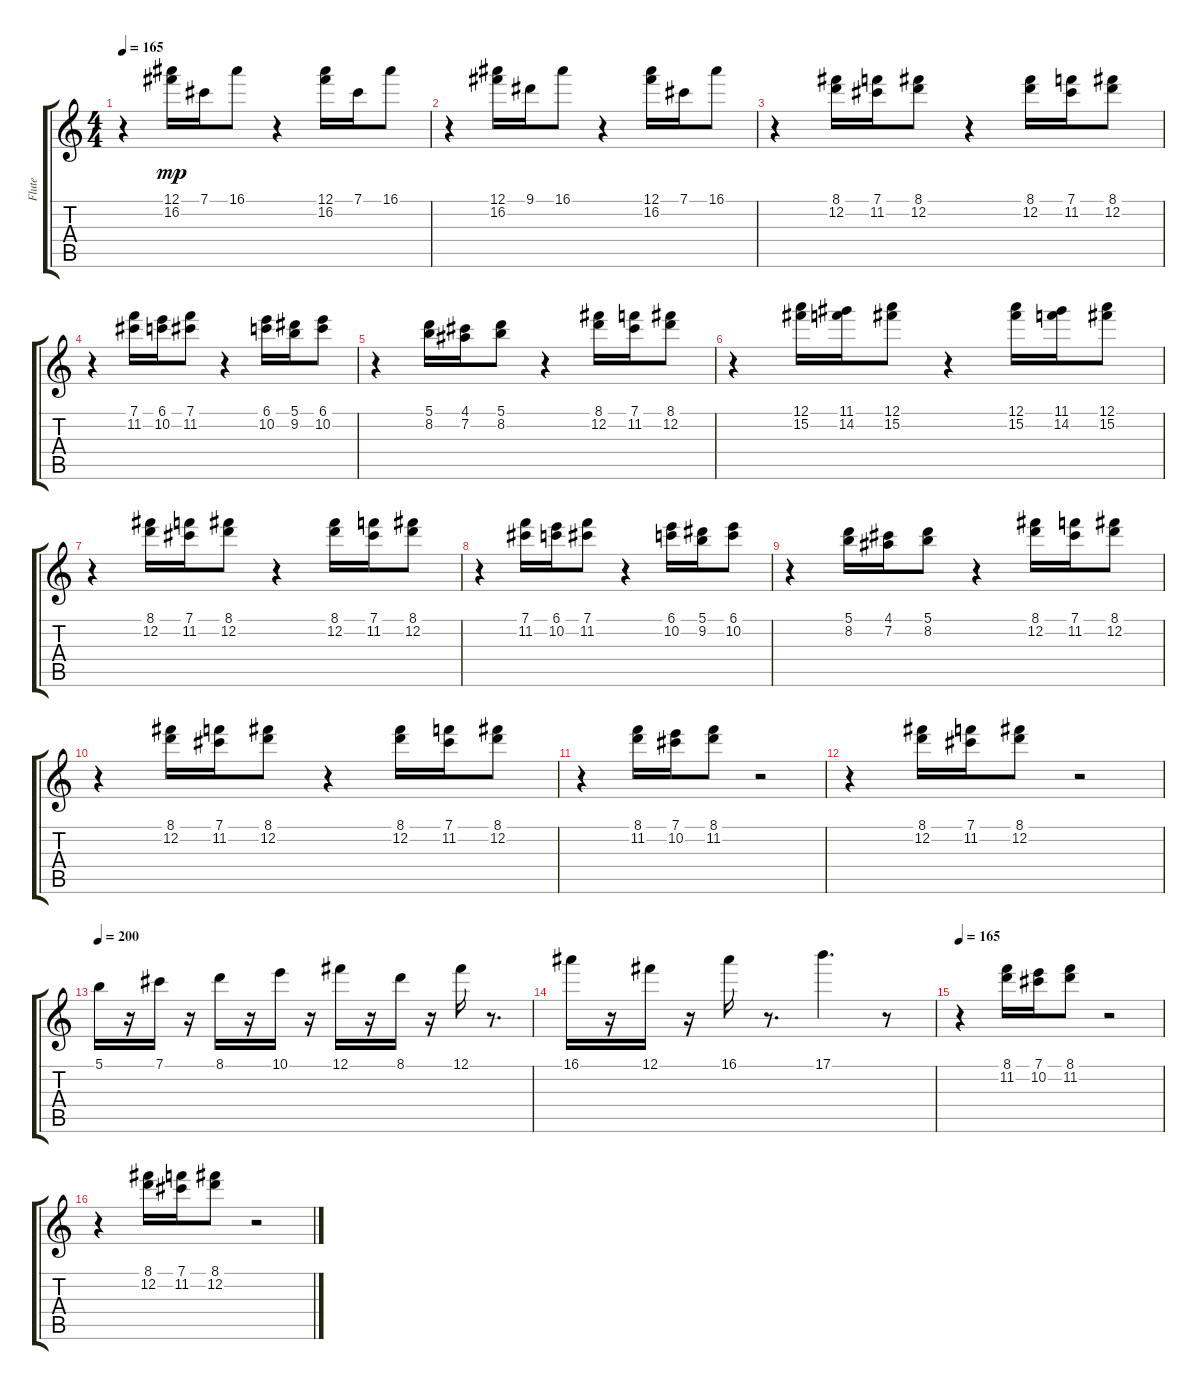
\track ("Flute" "Flute") {instrument flute}
\staff {score tabs}
\tuning (Gb5 Gb5 Gb5 Gb5 Gb5 Gb5) {hide}
\ts (4 4)
\tempo 165
\clef g2
\ks c
r.4{dy mp} (12.1 16.2).16 7.1.16 16.1.8 r.4 (12.1 16.2).16 7.1.16 16.1.8 |
r.4 (12.1 16.2).16 9.1.16 16.1.8 r.4 (12.1 16.2).16 7.1.16 16.1.8 |
r.4 (8.1 12.2).16 (7.1 11.2).16 (8.1 12.2).8 r.4 (8.1 12.2).16 (7.1 11.2).16 (8.1 12.2).8 |
r.4 (7.1 11.2).16 (6.1 10.2).16 (7.1 11.2).8 r.4 (6.1 10.2).16 (5.1 9.2).16 (6.1 10.2).8 |
r.4 (5.1 8.2).16 (4.1 7.2).16 (5.1 8.2).8 r.4 (8.1 12.2).16 (7.1 11.2).16 (8.1 12.2).8 |
r.4 (12.1 15.2).16 (11.1 14.2).16 (12.1 15.2).8 r.4 (12.1 15.2).16 (11.1 14.2).16 (12.1 15.2).8 |
r.4 (8.1 12.2).16 (7.1 11.2).16 (8.1 12.2).8 r.4 (8.1 12.2).16 (7.1 11.2).16 (8.1 12.2).8 |
r.4 (7.1 11.2).16 (6.1 10.2).16 (7.1 11.2).8 r.4 (6.1 10.2).16 (5.1 9.2).16 (6.1 10.2).8 |
r.4 (5.1 8.2).16 (4.1 7.2).16 (5.1 8.2).8 r.4 (8.1 12.2).16 (7.1 11.2).16 (8.1 12.2).8 |
r.4 (8.1 12.2).16 (7.1 11.2).16 (8.1 12.2).8 r.4 (8.1 12.2).16 (7.1 11.2).16 (8.1 12.2).8 |
r.4 (8.1 11.2).16 (7.1 10.2).16 (8.1 11.2).8 r.2 |
r.4 (8.1 12.2).16 (7.1 11.2).16 (8.1 12.2).8 r.2 |
\tempo 200
5.1.16 r.16 7.1.16 r.16 8.1.16 r.16 10.1.16 r.16 12.1.16 r.16 8.1.16 r.16 12.1.16 r.8{d} |
16.1.16 r.16 12.1.16 r.16 16.1.16 r.8{d} 17.1.4{d} r.8 |
\tempo 165
r.4 (8.1 11.2).16 (7.1 10.2).16 (8.1 11.2).8 r.2 |
r.4 (8.1 12.2).16 (7.1 11.2).16 (8.1 12.2).8 r.2
